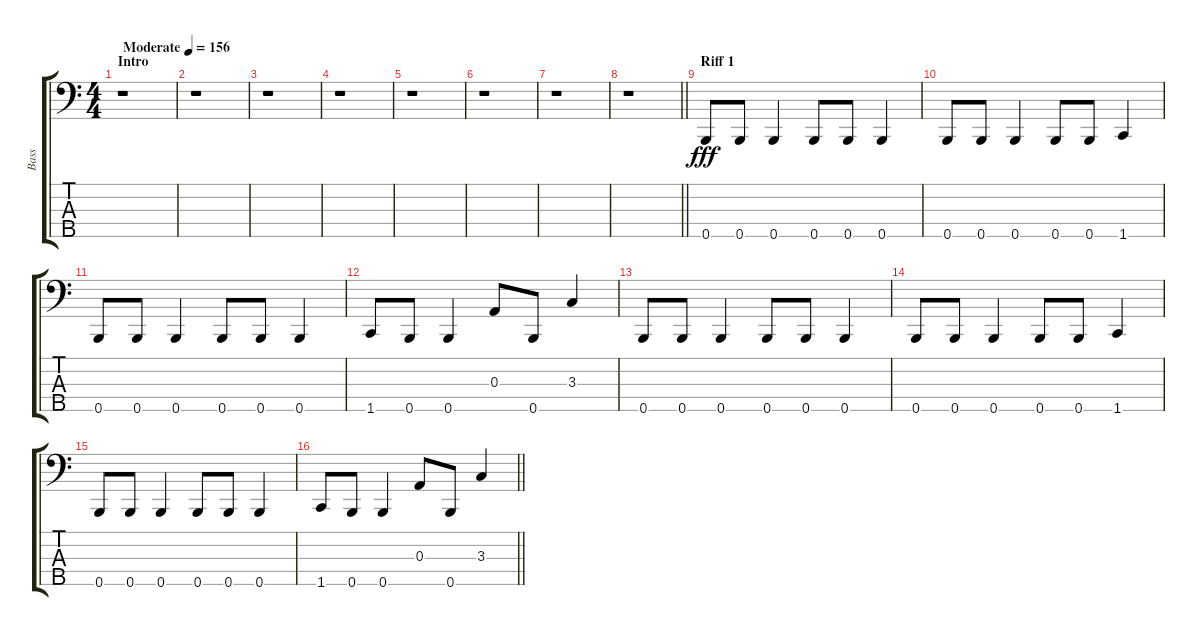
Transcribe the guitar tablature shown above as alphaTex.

\track ("Bass" "Bass") {instrument electricbasspick}
\staff {score tabs}
\tuning (G2 D2 A1 E1 B0) {hide}
\ts (4 4)
\section ("" "Intro")
\tempo (156 "Moderate")
\clef f4
\ks c
r.1{dy fff instrument electricbasspick} |
r.1 |
r.1 |
r.1 |
r.1 |
r.1 |
r.1 |
\barLineRight lightlight
r.1 |
\section ("" "Riff 1")
0.5.8 0.5.8 0.5.4 0.5.8 0.5.8 0.5.4 |
0.5.8 0.5.8 0.5.4 0.5.8 0.5.8 1.5.4 |
0.5.8 0.5.8 0.5.4 0.5.8 0.5.8 0.5.4 |
1.5.8 0.5.8 0.5.4 0.3.8 0.5.8 3.3.4 |
0.5.8 0.5.8 0.5.4 0.5.8 0.5.8 0.5.4 |
0.5.8 0.5.8 0.5.4 0.5.8 0.5.8 1.5.4 |
0.5.8 0.5.8 0.5.4 0.5.8 0.5.8 0.5.4 |
\barLineRight lightlight
1.5.8 0.5.8 0.5.4 0.3.8 0.5.8 3.3.4
